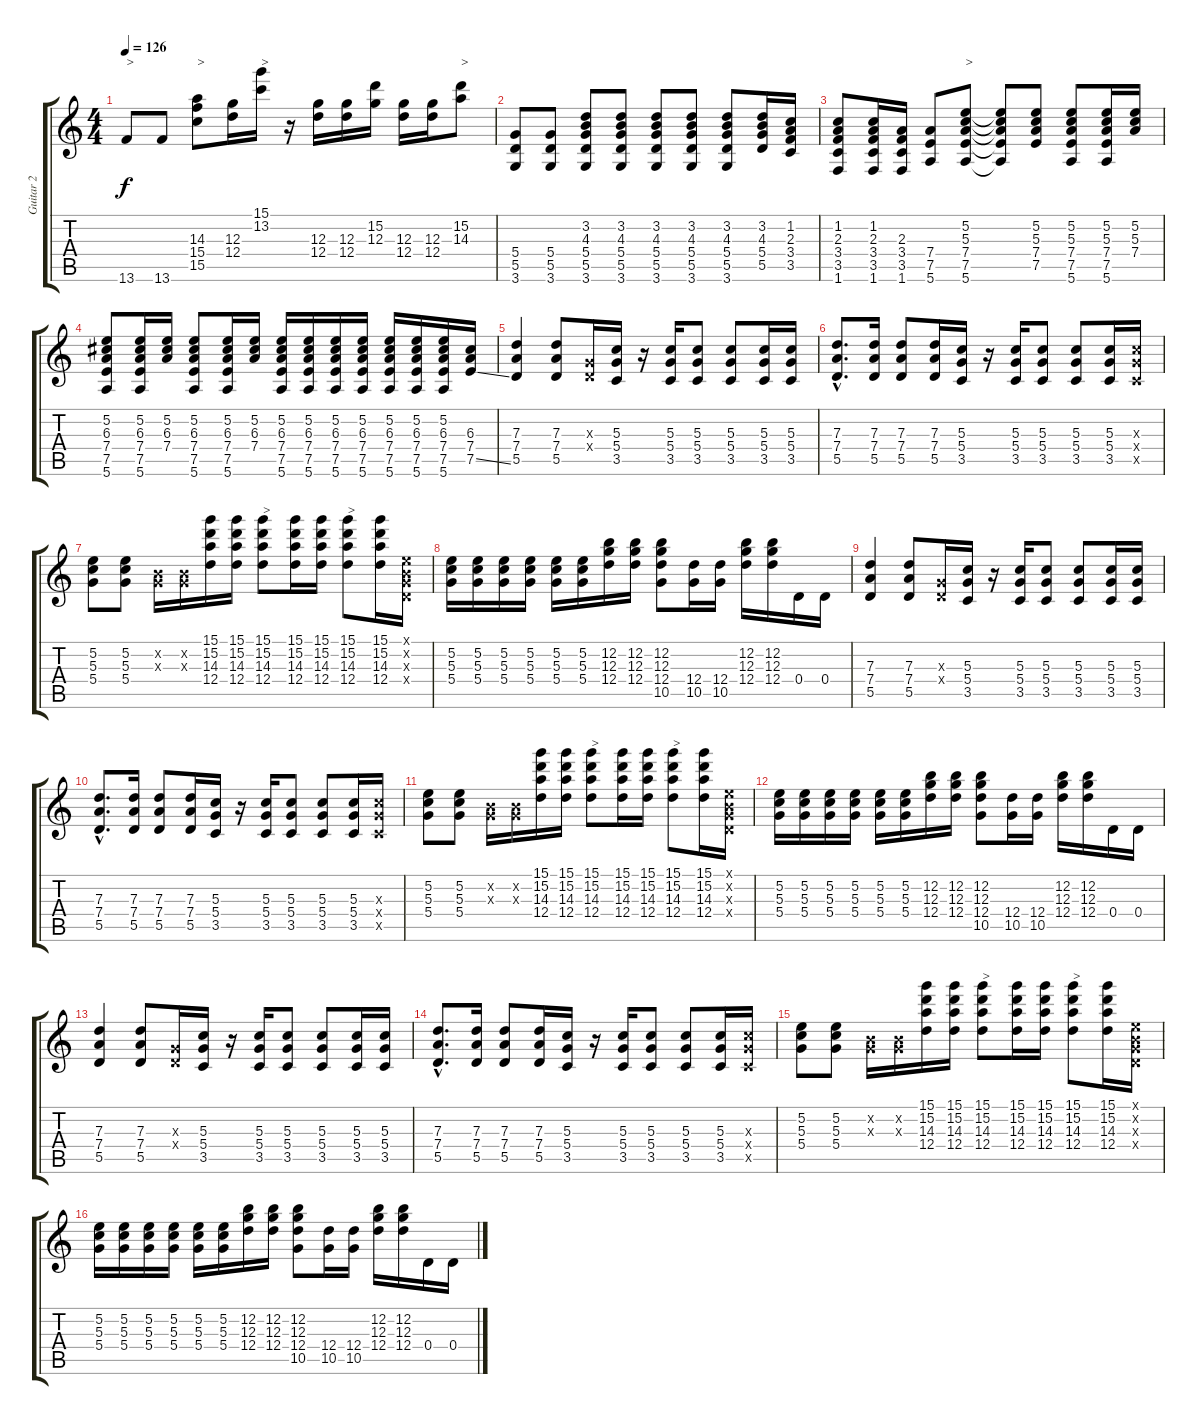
\track ("Guitar 2" "Guitar 2") {instrument distortionguitar}
\staff {score tabs}
\tuning (E4 B3 G3 D3 A2 E2) {hide}
\ts (4 4)
\tempo 126
\clef g2
\ks c
13.6.8{txt ">" dy f} 13.6.8 (14.3 15.4 15.5).8{txt ">"} (12.3 12.4).16 (15.1 13.2).16{txt ">"} r.16 (12.3 12.4).16 (12.3 12.4).16 (15.2 12.3).16 (12.3 12.4).16 (12.3 12.4).16 (15.2 14.3).8{txt ">"} |
(5.4 5.5 3.6).8 (5.4 5.5 3.6).8 (3.2 4.3 5.4 5.5 3.6).8 (3.2 4.3 5.4 5.5 3.6).8 (3.2 4.3 5.4 5.5 3.6).8 (3.2 4.3 5.4 5.5 3.6).8 (3.2 4.3 5.4 5.5 3.6).8 (3.2 4.3 5.4 5.5).16 (1.2 2.3 3.4 3.5).16 |
(1.2 2.3 3.4 3.5 1.6).8 (1.2 2.3 3.4 3.5 1.6).16 (2.3 3.4 3.5 1.6).16 (7.4 7.5 5.6).8 (5.2 5.3 7.4 7.5 5.6).8{txt ">"} (5.2{t} 5.3{t} 7.4{t} 7.5{t} 5.6{t}).8 (5.2 5.3 7.4 7.5).8 (5.2 5.3 7.4 7.5 5.6).8 (5.2 5.3 7.4 7.5 5.6).16 (5.2 5.3 7.4).16 |
(5.2 6.3 7.4 7.5 5.6).8 (5.2 6.3 7.4 7.5 5.6).16 (5.2 6.3 7.4).16 (5.2 6.3 7.4 7.5 5.6).8 (5.2 6.3 7.4 7.5 5.6).16 (5.2 6.3 7.4).16 (5.2 6.3 7.4 7.5 5.6).16 (5.2 6.3 7.4 7.5 5.6).16 (5.2 6.3 7.4 7.5 5.6).16 (5.2 6.3 7.4 7.5 5.6).16 (5.2 6.3 7.4 7.5 5.6).16 (5.2 6.3 7.4 7.5 5.6).16 (5.2 6.3 7.4 7.5 5.6).16 (6.3 7.4 7.5{ss}).16 |
(7.3 7.4 5.5).4 (7.3 7.4 5.5).8 (0.3{x} 0.4{x}).16 (5.3 5.4 3.5).16 r.16 (5.3 5.4 3.5).16 (5.3 5.4 3.5).8 (5.3 5.4 3.5).8 (5.3 5.4 3.5).16 (5.3 5.4 3.5).16 |
(7.3{hac} 7.4{hac} 5.5{hac}).8{d} (7.3 7.4 5.5).16 (7.3 7.4 5.5).8 (7.3 7.4 5.5).16 (5.3 5.4 3.5).16 r.16 (5.3 5.4 3.5).16 (5.3 5.4 3.5).8 (5.3 5.4 3.5).8 (5.3 5.4 3.5).16 (5.3{x} 5.4{x} 3.5{x}).16 |
(5.2 5.3 5.4).8 (5.2 5.3 5.4).8 (0.2{x} 0.3{x}).16 (0.2{x} 0.3{x}).16 (15.1 15.2 14.3 12.4).16 (15.1 15.2 14.3 12.4).16 (15.1 15.2 14.3 12.4).8{txt ">"} (15.1 15.2 14.3 12.4).16 (15.1 15.2 14.3 12.4).16 (15.1 15.2 14.3 12.4).8{txt ">"} (15.1 15.2 14.3 12.4).16 (0.1{x} 0.2{x} 0.3{x} 0.4{x}).16 |
(5.2 5.3 5.4).16 (5.2 5.3 5.4).16 (5.2 5.3 5.4).16 (5.2 5.3 5.4).16 (5.2 5.3 5.4).16 (5.2 5.3 5.4).16 (12.2 12.3 12.4).16 (12.2 12.3 12.4).16 (12.2 12.3 12.4 10.5).8 (12.4 10.5).16 (12.4 10.5).16 (12.2 12.3 12.4).16 (12.2 12.3 12.4).16 0.4.16 0.4.16 |
(7.3 7.4 5.5).4 (7.3 7.4 5.5).8 (0.3{x} 0.4{x}).16 (5.3 5.4 3.5).16 r.16 (5.3 5.4 3.5).16 (5.3 5.4 3.5).8 (5.3 5.4 3.5).8 (5.3 5.4 3.5).16 (5.3 5.4 3.5).16 |
(7.3{hac} 7.4{hac} 5.5{hac}).8{d} (7.3 7.4 5.5).16 (7.3 7.4 5.5).8 (7.3 7.4 5.5).16 (5.3 5.4 3.5).16 r.16 (5.3 5.4 3.5).16 (5.3 5.4 3.5).8 (5.3 5.4 3.5).8 (5.3 5.4 3.5).16 (5.3{x} 5.4{x} 3.5{x}).16 |
(5.2 5.3 5.4).8 (5.2 5.3 5.4).8 (0.2{x} 0.3{x}).16 (0.2{x} 0.3{x}).16 (15.1 15.2 14.3 12.4).16 (15.1 15.2 14.3 12.4).16 (15.1 15.2 14.3 12.4).8{txt ">"} (15.1 15.2 14.3 12.4).16 (15.1 15.2 14.3 12.4).16 (15.1 15.2 14.3 12.4).8{txt ">"} (15.1 15.2 14.3 12.4).16 (0.1{x} 0.2{x} 0.3{x} 0.4{x}).16 |
(5.2 5.3 5.4).16 (5.2 5.3 5.4).16 (5.2 5.3 5.4).16 (5.2 5.3 5.4).16 (5.2 5.3 5.4).16 (5.2 5.3 5.4).16 (12.2 12.3 12.4).16 (12.2 12.3 12.4).16 (12.2 12.3 12.4 10.5).8 (12.4 10.5).16 (12.4 10.5).16 (12.2 12.3 12.4).16 (12.2 12.3 12.4).16 0.4.16 0.4.16 |
(7.3 7.4 5.5).4 (7.3 7.4 5.5).8 (0.3{x} 0.4{x}).16 (5.3 5.4 3.5).16 r.16 (5.3 5.4 3.5).16 (5.3 5.4 3.5).8 (5.3 5.4 3.5).8 (5.3 5.4 3.5).16 (5.3 5.4 3.5).16 |
(7.3{hac} 7.4{hac} 5.5{hac}).8{d} (7.3 7.4 5.5).16 (7.3 7.4 5.5).8 (7.3 7.4 5.5).16 (5.3 5.4 3.5).16 r.16 (5.3 5.4 3.5).16 (5.3 5.4 3.5).8 (5.3 5.4 3.5).8 (5.3 5.4 3.5).16 (5.3{x} 5.4{x} 3.5{x}).16 |
(5.2 5.3 5.4).8 (5.2 5.3 5.4).8 (0.2{x} 0.3{x}).16 (0.2{x} 0.3{x}).16 (15.1 15.2 14.3 12.4).16 (15.1 15.2 14.3 12.4).16 (15.1 15.2 14.3 12.4).8{txt ">"} (15.1 15.2 14.3 12.4).16 (15.1 15.2 14.3 12.4).16 (15.1 15.2 14.3 12.4).8{txt ">"} (15.1 15.2 14.3 12.4).16 (0.1{x} 0.2{x} 0.3{x} 0.4{x}).16 |
(5.2 5.3 5.4).16 (5.2 5.3 5.4).16 (5.2 5.3 5.4).16 (5.2 5.3 5.4).16 (5.2 5.3 5.4).16 (5.2 5.3 5.4).16 (12.2 12.3 12.4).16 (12.2 12.3 12.4).16 (12.2 12.3 12.4 10.5).8 (12.4 10.5).16 (12.4 10.5).16 (12.2 12.3 12.4).16 (12.2 12.3 12.4).16 0.4.16 0.4.16
